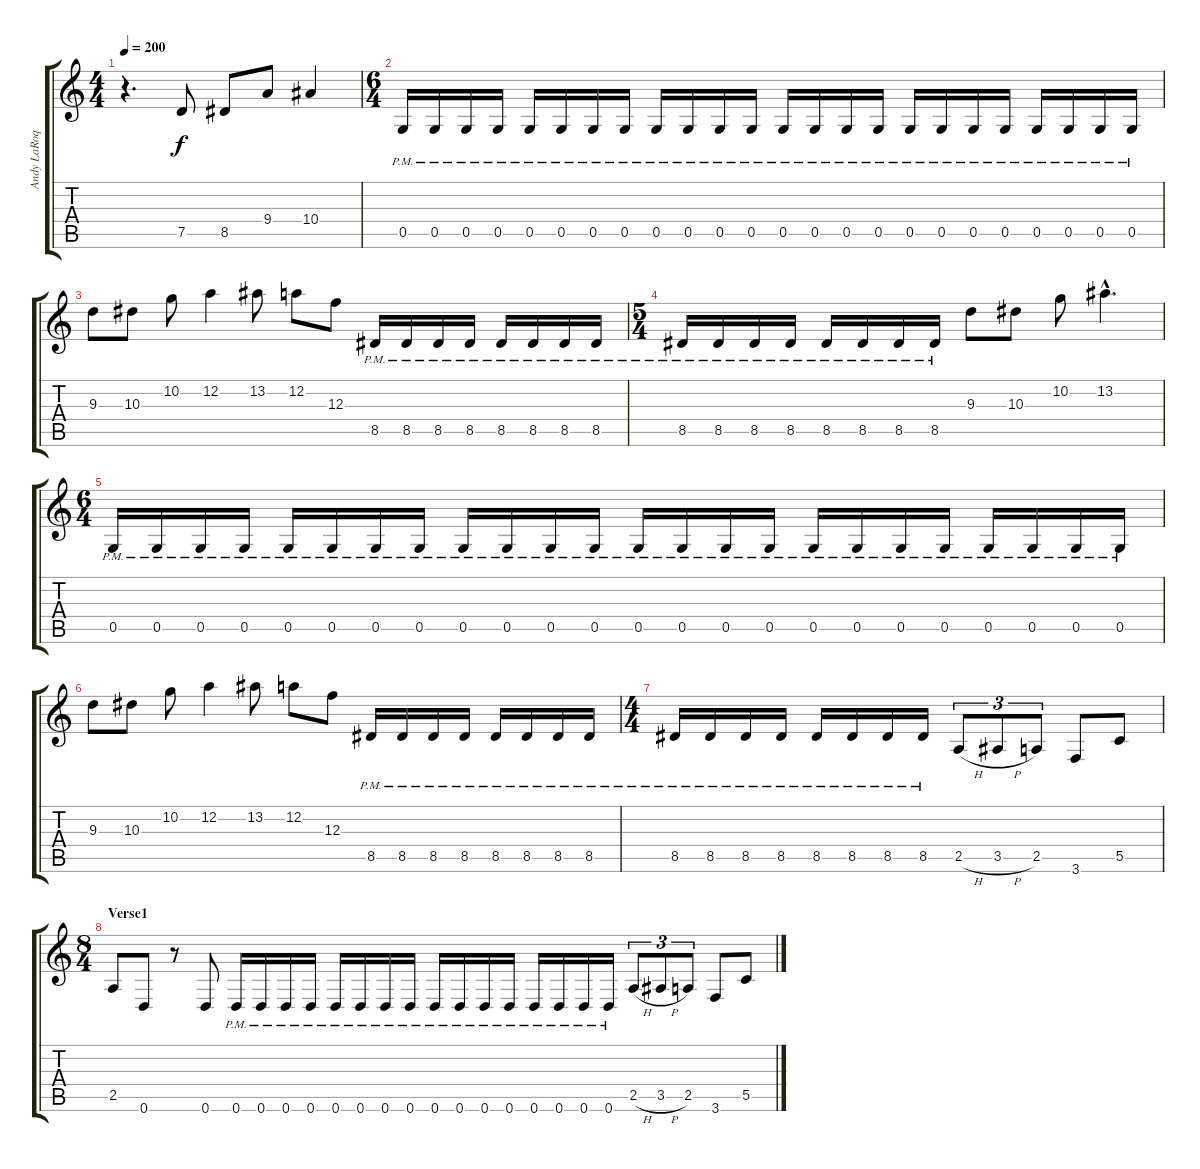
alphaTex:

\track ("Andy LaRoque" "Andy LaRoq") {instrument distortionguitar}
\staff {score tabs}
\tuning (D4 A3 F3 C3 G2 D2) {hide}
\ts (4 4)
\tempo 200
\clef g2
\ks c
r.4{d dy f instrument distortionguitar} 7.5.8 8.5.8 9.4.8 10.4.4 |
\ts (6 4)
0.5{pm}.16 0.5{pm}.16 0.5{pm}.16 0.5{pm}.16 0.5{pm}.16 0.5{pm}.16 0.5{pm}.16 0.5{pm}.16 0.5{pm}.16 0.5{pm}.16 0.5{pm}.16 0.5{pm}.16 0.5{pm}.16 0.5{pm}.16 0.5{pm}.16 0.5{pm}.16 0.5{pm}.16 0.5{pm}.16 0.5{pm}.16 0.5{pm}.16 0.5{pm}.16 0.5{pm}.16 0.5{pm}.16 0.5{pm}.16 |
9.3.8 10.3.8 10.2.8 12.2.4 13.2.8 12.2.8 12.3.8 8.5{pm}.16 8.5{pm}.16 8.5{pm}.16 8.5{pm}.16 8.5{pm}.16 8.5{pm}.16 8.5{pm}.16 8.5{pm}.16 |
\ts (5 4)
8.5{pm}.16 8.5{pm}.16 8.5{pm}.16 8.5{pm}.16 8.5{pm}.16 8.5{pm}.16 8.5{pm}.16 8.5{pm}.16 9.3.8 10.3.8 10.2.8 13.2{hac}.4{d} |
\ts (6 4)
0.5{pm}.16 0.5{pm}.16 0.5{pm}.16 0.5{pm}.16 0.5{pm}.16 0.5{pm}.16 0.5{pm}.16 0.5{pm}.16 0.5{pm}.16 0.5{pm}.16 0.5{pm}.16 0.5{pm}.16 0.5{pm}.16 0.5{pm}.16 0.5{pm}.16 0.5{pm}.16 0.5{pm}.16 0.5{pm}.16 0.5{pm}.16 0.5{pm}.16 0.5{pm}.16 0.5{pm}.16 0.5{pm}.16 0.5{pm}.16 |
9.3.8 10.3.8 10.2.8 12.2.4 13.2.8 12.2.8 12.3.8 8.5{pm}.16 8.5{pm}.16 8.5{pm}.16 8.5{pm}.16 8.5{pm}.16 8.5{pm}.16 8.5{pm}.16 8.5{pm}.16 |
\ts (4 4)
8.5{pm}.16 8.5{pm}.16 8.5{pm}.16 8.5{pm}.16 8.5{pm}.16 8.5{pm}.16 8.5{pm}.16 8.5{pm}.16 2.5{h}.8{tu (3 2)} 3.5{h}.8{tu (3 2)} 2.5.8{tu (3 2)} 3.6.8 5.5.8 |
\ts (8 4)
\section ("" "Verse1")
2.5.8 0.6.8 r.8 0.6.8 0.6{pm}.16 0.6{pm}.16 0.6{pm}.16 0.6{pm}.16 0.6{pm}.16 0.6{pm}.16 0.6{pm}.16 0.6{pm}.16 0.6{pm}.16 0.6{pm}.16 0.6{pm}.16 0.6{pm}.16 0.6{pm}.16 0.6{pm}.16 0.6{pm}.16 0.6{pm}.16 2.5{h}.8{tu (3 2)} 3.5{h}.8{tu (3 2)} 2.5.8{tu (3 2)} 3.6.8 5.5.8
